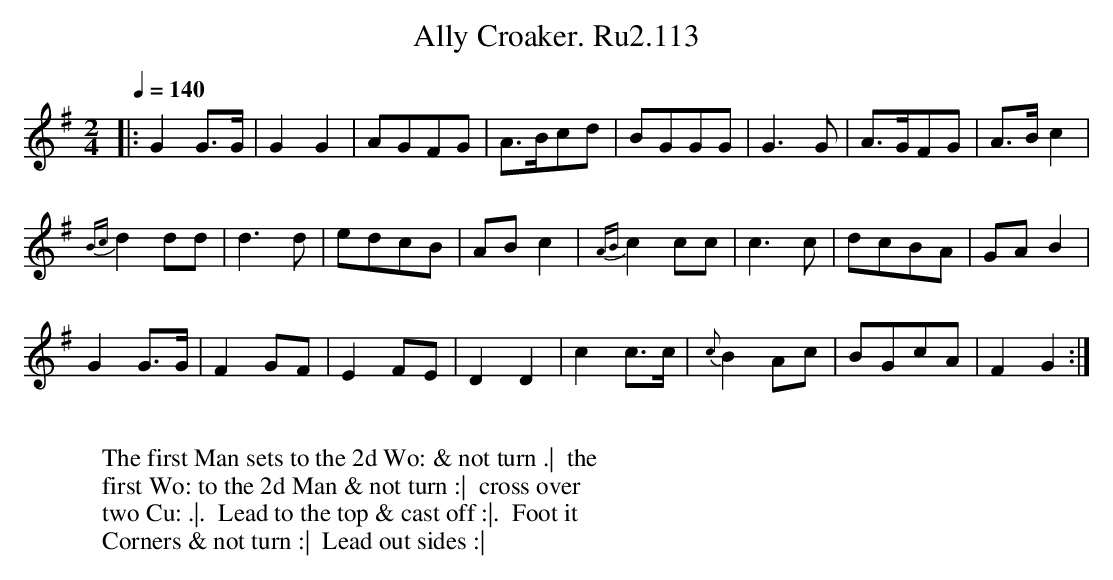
X:1
T:Ally Croaker. Ru2.113
L:1/8
M:2/4
Q:1/4=140
K:G
|:G2 G>G|G2G2|AGFG|A>Bcd|BGGG|G3G|A>GFG |A>Bc2|
{Bc}d2dd|d3d|edcB|ABc2|{AB}c2cc|c3c|dcBA|GAB2|
G2G>G|F2GF|E2FE|D2D2|c2c>c|{c}B2 Ac|BGcA|F2G2 :|
W:
W: The first Man sets to the 2d Wo: & not turn .|  the
W: first Wo: to the 2d Man & not turn :|  cross over
W: two Cu: .|.  Lead to the top & cast off :|.  Foot it
W: Corners & not turn :|  Lead out sides :|
